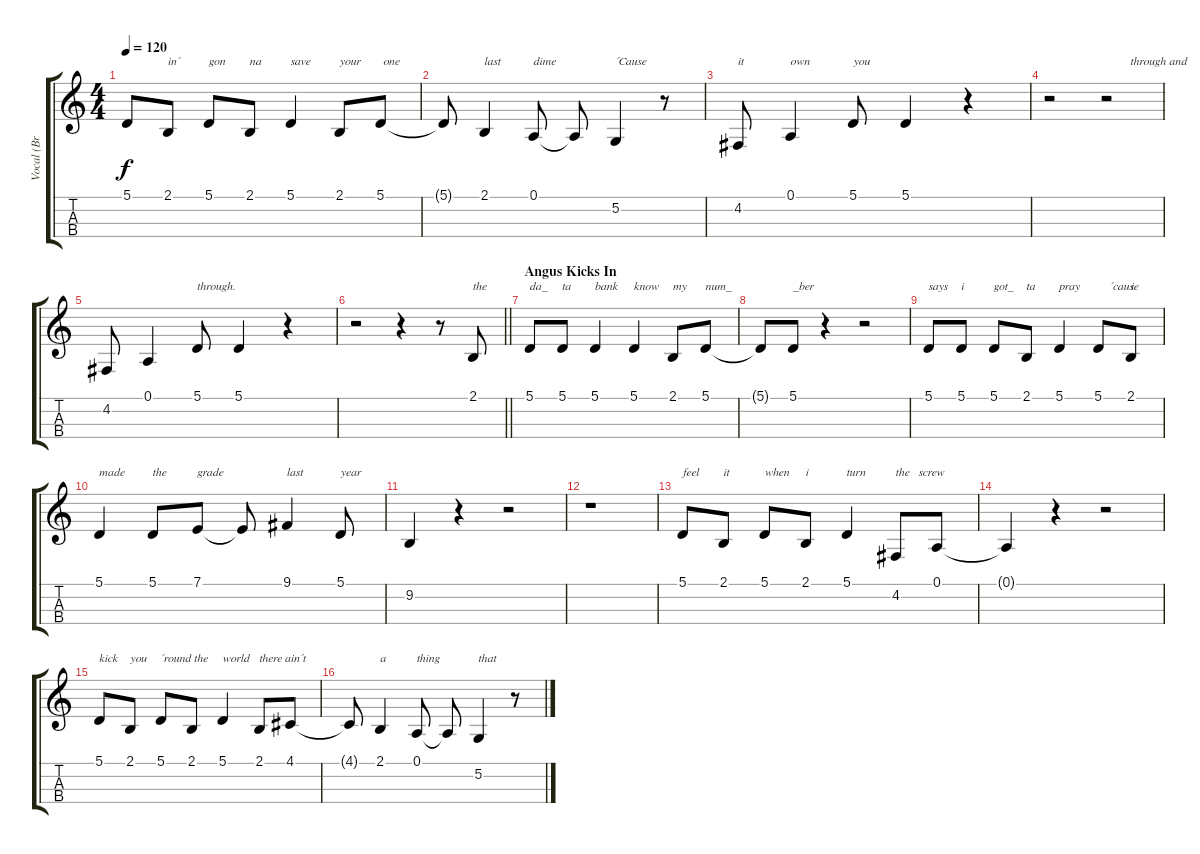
\track (" Vocal (Brian)" " Vocal (Br") {instrument cello}
\staff {score tabs}
\tuning (A3 D3 G2 C2) {hide}
\ts (4 4)
\tempo 120
\clef g2
\ks c
5.1.8{dy f} 2.1.8{txt "in´"} 5.1.8{txt "gon"} 2.1.8{txt "na"} 5.1.4{txt "save"} 2.1.8{txt "your "} 5.1.8{txt " one"} |
5.1{t}.8 2.1.4{txt "last"} 0.1.8{txt "dime"} 0.1{t}.8 5.2.4{txt "´Cause"} r.8 |
4.2.8{txt "it"} 0.1.4{txt "own"} 5.1.8{txt "you"} 5.1.4 r.4 |
r.2 r.2{txt "        through and "} |
4.2.8 0.1.4 5.1.8{txt "through."} 5.1.4 r.4 |
\barLineRight lightlight
r.2 r.4 r.8 2.1.8{txt "the"} |
\section ("" "Angus Kicks In")
5.1.8{txt "da_"} 5.1.8{txt "ta"} 5.1.4{txt "bank"} 5.1.4{txt "know"} 2.1.8{txt "my"} 5.1.8{txt "num_"} |
5.1{t}.8 5.1.8{txt "_ber"} r.4 r.2 |
5.1.8{txt "says"} 5.1.8{txt "i"} 5.1.8{txt "got_"} 2.1.8{txt "ta"} 5.1.4{txt "pray          ´cause"} 5.1.8 2.1.8{txt "i"} |
5.1.4{txt "made"} 5.1.8{txt "the"} 7.1.8{txt "grade"} 7.1{t}.8 9.1.4{txt "last"} 5.1.8{txt "year"} |
9.2.4 r.4 r.2 |
r.1 |
5.1.8{txt "feel"} 2.1.8{txt "it"} 5.1.8{txt "when"} 2.1.8{txt "i"} 5.1.4{txt "turn"} 4.2.8{txt "the   screw"} 0.1.8 |
0.1{t}.4 r.4 r.2 |
5.1.8{txt "kick"} 2.1.8{txt "you"} 5.1.8{txt "´round the"} 2.1.8 5.1.4{txt "world"} 2.1.8{txt "there ain´t "} 4.1.8 |
4.1{t}.8 2.1.4{txt "a"} 0.1.8{txt "thing"} 0.1{t}.8 5.2.4{txt "that"} r.8
